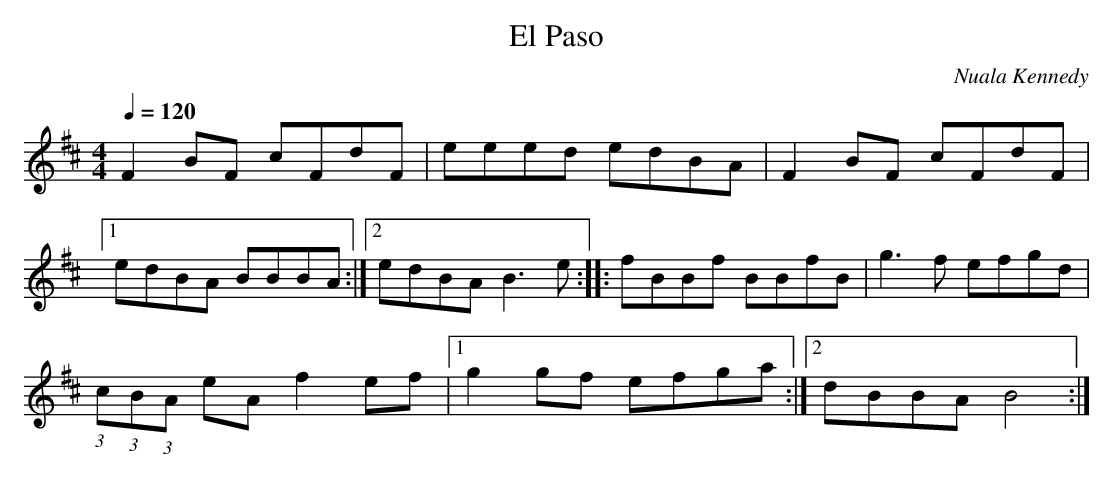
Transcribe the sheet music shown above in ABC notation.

X:1     %Music
T:El Paso     %Tune name
C:Nuala Kennedy     %Tune composer
Q:1/4=120     %Tempo
V:1     %
     %!STAVE 0 '' @
     %!INSTR 'Piano 1' 0 0 @
|:
M:4/4     %Meter
L:1/8     %
K:D
F2 BF cFdF |eeed edBA |F2 BF cFdF |[1
edBA BBBA :|[2edBA B3 e ::fBBf BBfB |g3 f efgd |
(3:2:1c(3:2:1B(3:2:1A eA f2 ef |[1g2 gf efga :|[2dBBA B4 :|
     %End of file
